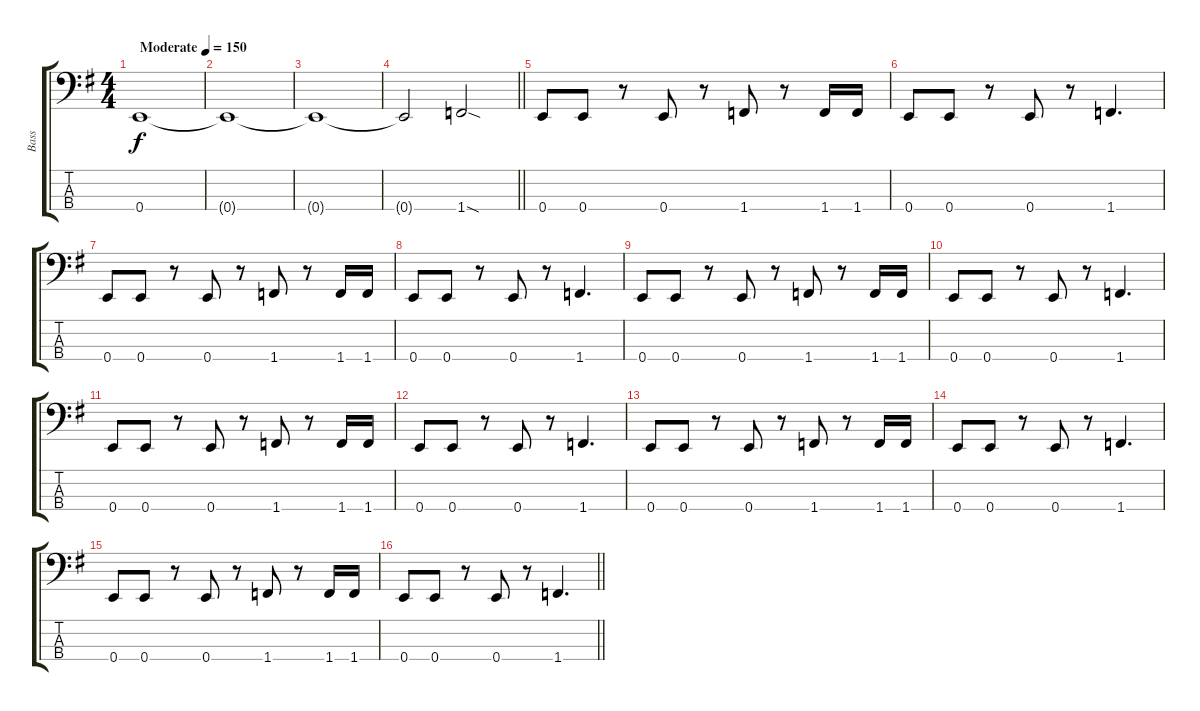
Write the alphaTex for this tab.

\track ("Bass" "Bass") {instrument electricbassfinger}
\staff {score tabs}
\tuning (G2 D2 A1 E1) {hide}
\ts (4 4)
\section ("" "")
\tempo (150 "Moderate")
\clef f4
\ks eminor
0.4.1{dy f instrument electricbassfinger} |
0.4{t}.1 |
0.4{t}.1 |
\barLineRight lightlight
0.4{t}.2 1.4{sod}.2 |
\section ("" "")
0.4.8 0.4.8 r.8 0.4.8 r.8 1.4.8 r.8 1.4.16 1.4.16 |
0.4.8 0.4.8 r.8 0.4.8 r.8 1.4.4{d} |
0.4.8 0.4.8 r.8 0.4.8 r.8 1.4.8 r.8 1.4.16 1.4.16 |
0.4.8 0.4.8 r.8 0.4.8 r.8 1.4.4{d} |
0.4.8 0.4.8 r.8 0.4.8 r.8 1.4.8 r.8 1.4.16 1.4.16 |
0.4.8 0.4.8 r.8 0.4.8 r.8 1.4.4{d} |
0.4.8 0.4.8 r.8 0.4.8 r.8 1.4.8 r.8 1.4.16 1.4.16 |
0.4.8 0.4.8 r.8 0.4.8 r.8 1.4.4{d} |
0.4.8 0.4.8 r.8 0.4.8 r.8 1.4.8 r.8 1.4.16 1.4.16 |
0.4.8 0.4.8 r.8 0.4.8 r.8 1.4.4{d} |
0.4.8 0.4.8 r.8 0.4.8 r.8 1.4.8 r.8 1.4.16 1.4.16 |
\barLineRight lightlight
0.4.8 0.4.8 r.8 0.4.8 r.8 1.4.4{d}
